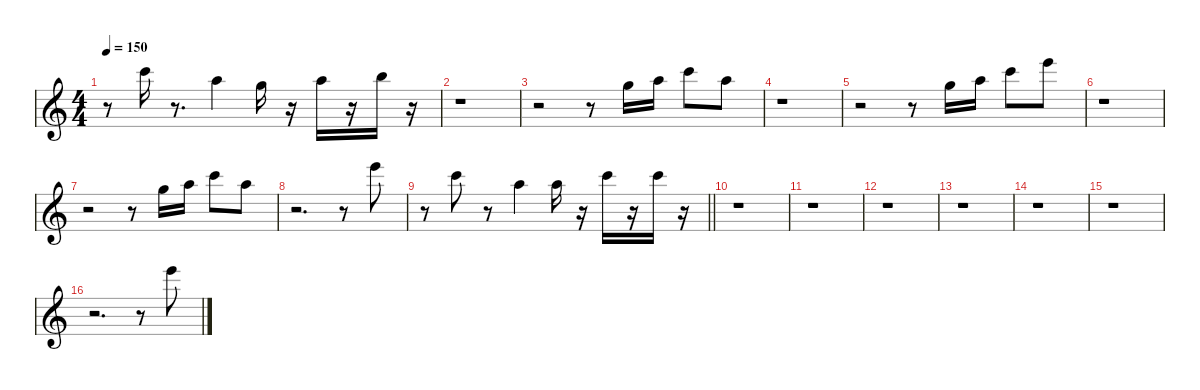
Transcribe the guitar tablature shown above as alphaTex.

\defaultSystemsLayout 4
\hideDynamics
\bracketExtendMode nobrackets
\singleTrackTrackNamePolicy hidden
\multiTrackTrackNamePolicy hidden
\firstSystemTrackNameMode fullname
\firstSystemTrackNameOrientation horizontal
\otherSystemsTrackNameOrientation horizontal
\track ("Track 4" "led.synth.") {instrument lead2sawtooth}
\staff {score}
\tuning (E4 B3 G3 D3 A2 E2)
\ts (4 4)
\tempo 150
\clef g2
\ks c
r.8{dy fff beam Down} 20.1.16{beam Down} r.8{d beam Down} 22.2.4{dy ff beam Down} 20.2.16{beam Down} r.16{beam Down} 22.2.16{beam Down} r.16{beam Down} 19.1.16{beam Down} r.16{beam Down} |
r.1{beam Down} |
r.2{beam Down} r.8{beam Down} 20.2.16{dy fff beam Down} 17.1.16{beam Down} 20.1.8{beam Down} 17.1.8{beam Down} |
r.1{beam Down} |
r.2{beam Down} r.8{beam Down} 20.2.16{beam Down} 17.1.16{beam Down} 20.1.8{beam Down} 24.1.8{beam Down} |
r.1{beam Down} |
r.2{beam Down} r.8{beam Down} 20.2.16{beam Down} 17.1.16{beam Down} 20.1.8{beam Down} 17.1.8{beam Down} |
r.2{d beam Down} r.8{beam Down} 24.1.8{beam Down} |
\barLineRight lightlight
r.8{beam Down} 20.1.8{beam Down} r.8{beam Down} 22.2.4{dy ff beam Down} 22.2.16{beam Down} r.16{beam Down} 20.1.16{beam Down} r.16{beam Down} 20.1.16{beam Down} r.16{beam Down} |
r.1{beam Down} |
r.1{beam Down} |
r.1{beam Down} |
r.1{beam Down} |
r.1{beam Down} |
r.1{beam Down} |
r.2{d beam Down} r.8{beam Down} 24.1.8{dy fff beam Down}
